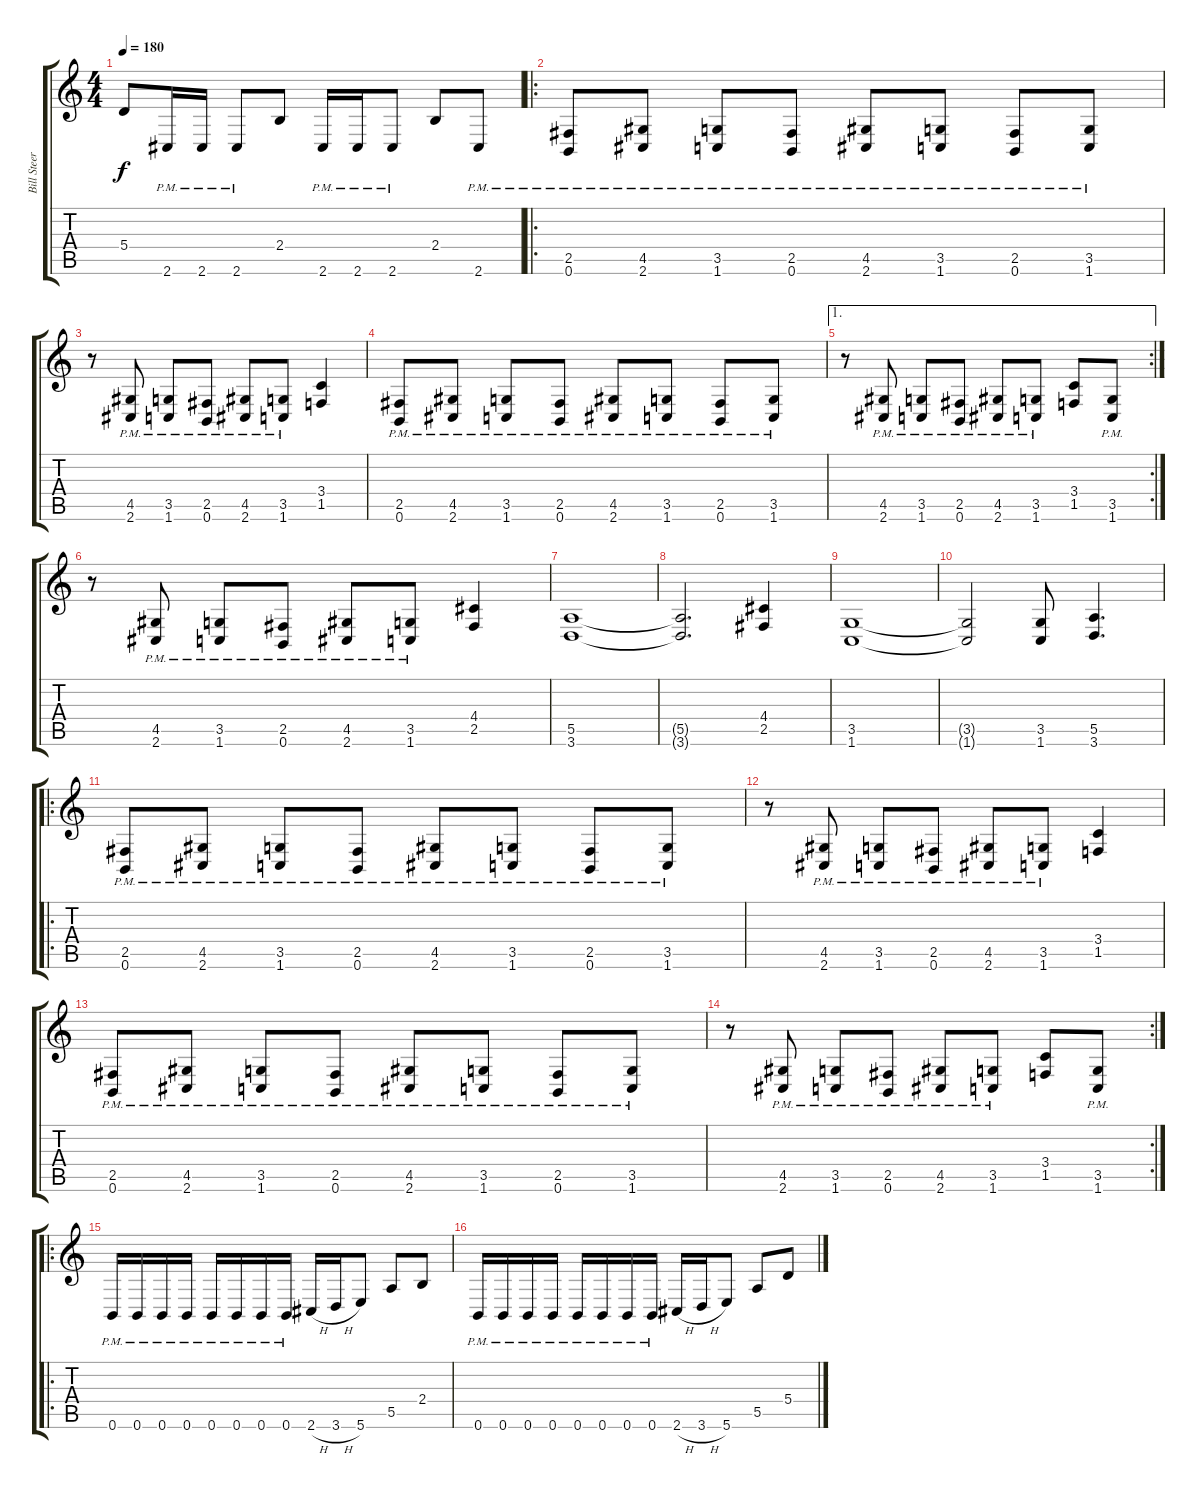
\track ("Bill Steer" "Bill Steer") {instrument distortionguitar}
\staff {score tabs}
\tuning (B3 Gb3 D3 A2 E2 B1) {hide}
\ts (4 4)
\tempo 180
\clef g2
\ks c
5.4.8{dy f} 2.6{pm}.16 2.6{pm}.16 2.6{pm}.8 2.4.8 2.6{pm}.16 2.6{pm}.16 2.6{pm}.8 2.4.8 2.6{pm}.8 |
\ro
(2.5{pm} 0.6{pm}).8 (4.5{pm} 2.6{pm}).8 (3.5{pm} 1.6{pm}).8 (2.5{pm} 0.6{pm}).8 (4.5{pm} 2.6{pm}).8 (3.5{pm} 1.6{pm}).8 (2.5{pm} 0.6{pm}).8 (3.5{pm} 1.6{pm}).8 |
r.8 (4.5{pm} 2.6{pm}).8 (3.5{pm} 1.6{pm}).8 (2.5{pm} 0.6{pm}).8 (4.5{pm} 2.6{pm}).8 (3.5{pm} 1.6{pm}).8 (3.4 1.5).4 |
(2.5{pm} 0.6{pm}).8 (4.5{pm} 2.6{pm}).8 (3.5{pm} 1.6{pm}).8 (2.5{pm} 0.6{pm}).8 (4.5{pm} 2.6{pm}).8 (3.5{pm} 1.6{pm}).8 (2.5{pm} 0.6{pm}).8 (3.5{pm} 1.6{pm}).8 |
\ae 1
\rc 2
r.8 (4.5{pm} 2.6{pm}).8 (3.5{pm} 1.6{pm}).8 (2.5{pm} 0.6{pm}).8 (4.5{pm} 2.6{pm}).8 (3.5{pm} 1.6{pm}).8 (3.4 1.5).8 (3.5{pm} 1.6{pm}).8 |
r.8 (4.5{pm} 2.6{pm}).8 (3.5{pm} 1.6{pm}).8 (2.5{pm} 0.6{pm}).8 (4.5{pm} 2.6{pm}).8 (3.5{pm} 1.6{pm}).8 (4.4 2.5).4 |
(5.5 3.6).1 |
(5.5{t} 3.6{t}).2{d} (4.4 2.5).4 |
(3.5 1.6).1 |
(3.5{t} 1.6{t}).2 (3.5 1.6).8 (5.5 3.6).4{d} |
\ro
(2.5{pm} 0.6{pm}).8 (4.5{pm} 2.6{pm}).8 (3.5{pm} 1.6{pm}).8 (2.5{pm} 0.6{pm}).8 (4.5{pm} 2.6{pm}).8 (3.5{pm} 1.6{pm}).8 (2.5{pm} 0.6{pm}).8 (3.5{pm} 1.6{pm}).8 |
r.8 (4.5{pm} 2.6{pm}).8 (3.5{pm} 1.6{pm}).8 (2.5{pm} 0.6{pm}).8 (4.5{pm} 2.6{pm}).8 (3.5{pm} 1.6{pm}).8 (3.4 1.5).4 |
(2.5{pm} 0.6{pm}).8 (4.5{pm} 2.6{pm}).8 (3.5{pm} 1.6{pm}).8 (2.5{pm} 0.6{pm}).8 (4.5{pm} 2.6{pm}).8 (3.5{pm} 1.6{pm}).8 (2.5{pm} 0.6{pm}).8 (3.5{pm} 1.6{pm}).8 |
\rc 2
r.8 (4.5{pm} 2.6{pm}).8 (3.5{pm} 1.6{pm}).8 (2.5{pm} 0.6{pm}).8 (4.5{pm} 2.6{pm}).8 (3.5{pm} 1.6{pm}).8 (3.4 1.5).8 (3.5{pm} 1.6{pm}).8 |
\ro
0.6{pm}.16 0.6{pm}.16 0.6{pm}.16 0.6{pm}.16 0.6{pm}.16 0.6{pm}.16 0.6{pm}.16 0.6{pm}.16 2.6{h}.16 3.6{h}.16 5.6.8 5.5.8 2.4.8 |
0.6{pm}.16 0.6{pm}.16 0.6{pm}.16 0.6{pm}.16 0.6{pm}.16 0.6{pm}.16 0.6{pm}.16 0.6{pm}.16 2.6{h}.16 3.6{h}.16 5.6.8 5.5.8 5.4.8
